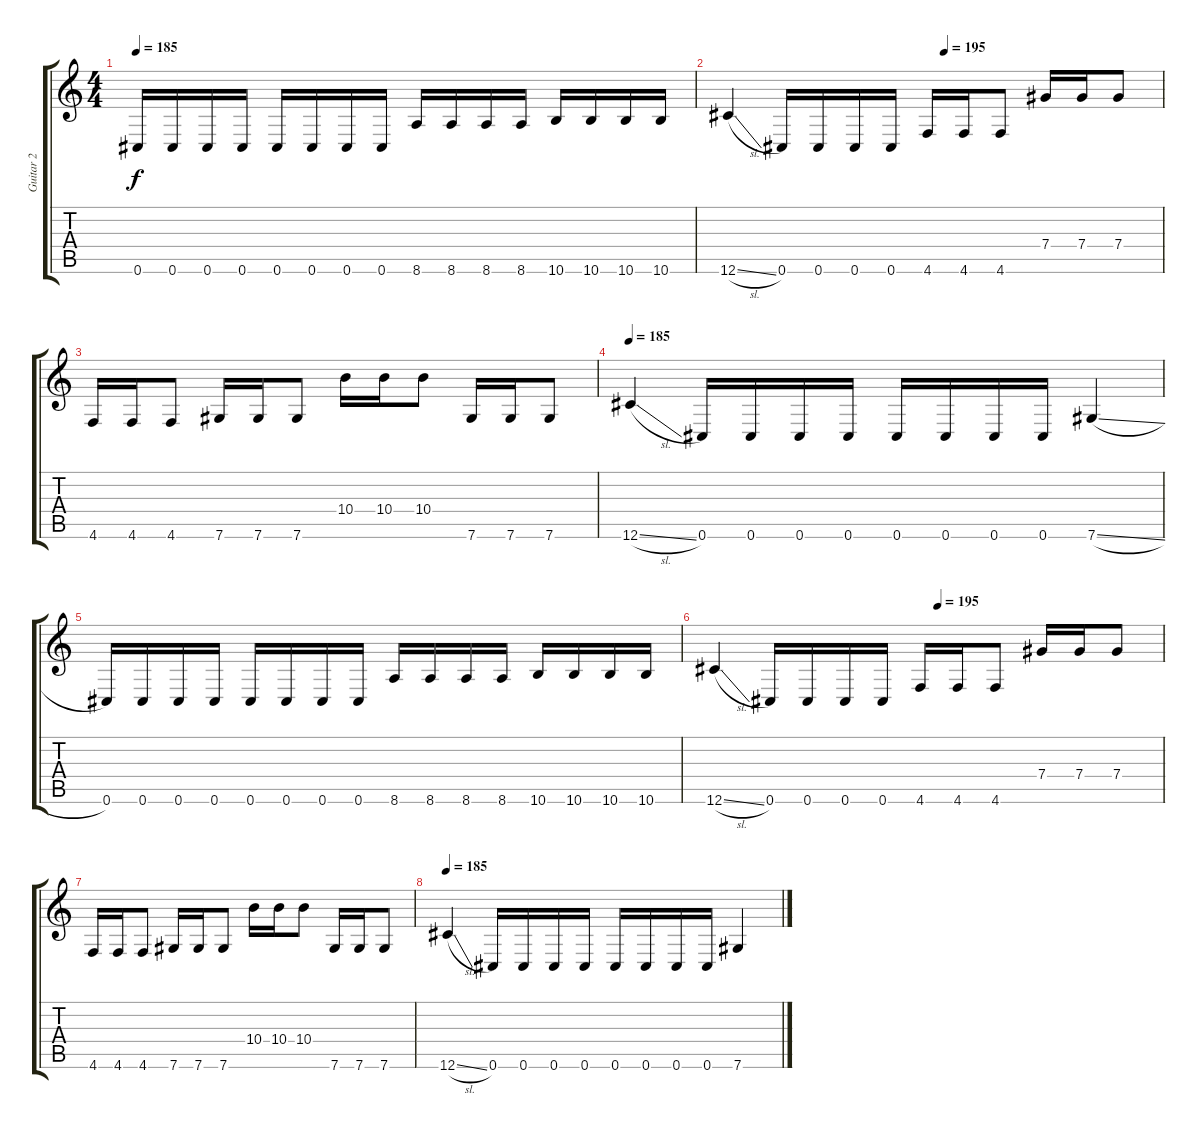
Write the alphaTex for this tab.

\track ("Guitar 2" "Guitar 2") {instrument distortionguitar}
\staff {score tabs}
\tuning (Eb4 Bb3 Gb3 Db3 Ab2 Db2) {hide}
\ts (4 4)
\tempo 185
\clef g2
\ks c
0.6.16{dy f} 0.6.16 0.6.16 0.6.16 0.6.16 0.6.16 0.6.16 0.6.16 8.6.16 8.6.16 8.6.16 8.6.16 10.6.16 10.6.16 10.6.16 10.6.16 |
\tempo (195 0.5)
12.6{sl}.4 0.6.16 0.6.16 0.6.16 0.6.16 4.6.16 4.6.16 4.6.8 7.4.16 7.4.16 7.4.8 |
4.6.16 4.6.16 4.6.8 7.6.16 7.6.16 7.6.8 10.4.16 10.4.16 10.4.8 7.6.16 7.6.16 7.6.8 |
\tempo 185
12.6{sl}.4 0.6.16 0.6.16 0.6.16 0.6.16 0.6.16 0.6.16 0.6.16 0.6.16 7.6{sl}.4 |
0.6.16 0.6.16 0.6.16 0.6.16 0.6.16 0.6.16 0.6.16 0.6.16 8.6.16 8.6.16 8.6.16 8.6.16 10.6.16 10.6.16 10.6.16 10.6.16 |
\tempo (195 0.5)
12.6{sl}.4 0.6.16 0.6.16 0.6.16 0.6.16 4.6.16 4.6.16 4.6.8 7.4.16 7.4.16 7.4.8 |
4.6.16 4.6.16 4.6.8 7.6.16 7.6.16 7.6.8 10.4.16 10.4.16 10.4.8 7.6.16 7.6.16 7.6.8 |
\tempo 185
12.6{sl}.4 0.6.16 0.6.16 0.6.16 0.6.16 0.6.16 0.6.16 0.6.16 0.6.16 7.6{sl}.4
